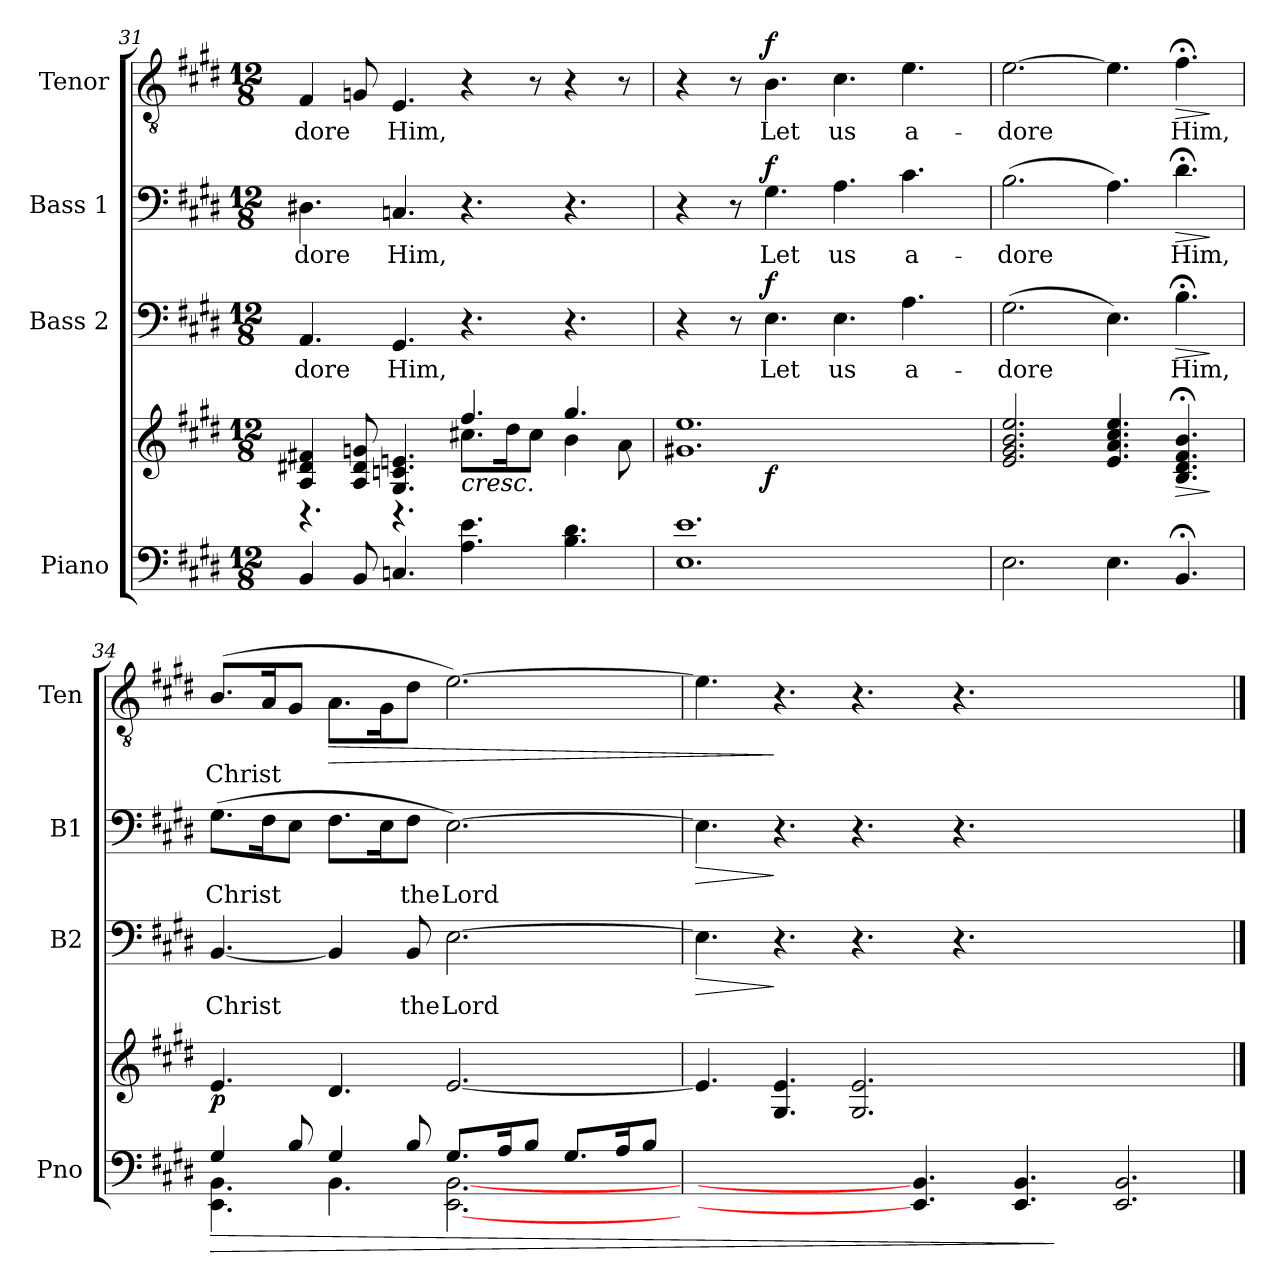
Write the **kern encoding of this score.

**kern	**kern	**dynam	**kern	**text	**dynam	**kern	**text	**dynam	**kern	**text	**dynam
*part4	*part4	*part4	*part3	*part3	*part3	*part2	*part2	*part2	*part1	*part1	*part1
*staff5	*staff4	*staff4/5	*staff3	*staff3	*staff3	*staff2	*staff2	*staff2	*staff1	*staff1	*staff1
*I"Piano	*	*	*I"Bass 2	*	*	*I"Bass 1	*	*	*I"Tenor	*	*
*I'Pno	*	*	*I'B2	*	*	*I'B1	*	*	*I'Ten	*	*
*clefF4	*clefG2	*	*clefF4	*	*	*clefF4	*	*	*clefGv2	*	*
*k[f#c#g#d#]	*k[f#c#g#d#]	*	*k[f#c#g#d#]	*	*	*k[f#c#g#d#]	*	*	*k[f#c#g#d#]	*	*
*E:	*E:	*	*E:	*	*	*E:	*	*	*E:	*	*
*M12/8	*M12/8	*	*M12/8	*	*	*M12/8	*	*	*M12/8	*	*
=31	=31	=31	=31	=31	=31	=31	=31	=31	=31	=31	=31
*	*^	*	*	*	*	*	*	*	*	*	*
4BB	4A 4d#X 4f#X	4.r	.	4.AA	dore	.	4.D#X	-dore	.	4F#	-dore	.
8BB	8A 8d# 8gn	.	.	.	.	.	.	.	.	8Gn	.	.
4.Cn	4.G# 4.cn 4.en	4.r	.	4.GG#	Him,	.	4.Cn	Him,	.	4.E	Him,	.
!	!	!	!LO:HP:b	!	!	!	!	!	!	!	!	!
4.A 4.e	4.ff#	8.cc#XL	<	4.r	.	.	4.r	.	.	4r	.	.
.	.	16dd#k	.	.	.	.	.	.	.	.	.	.
.	.	8cc#J	.	.	.	.	.	.	.	8r	.	.
4.B 4.d#	4.gg#	4b	.	4.r	.	.	4.r	.	.	4r	.	.
.	.	8a	.	.	.	.	.	.	.	8r	.	.
=32	=32	=32	=32	=32	=32	=32	=32	=32	=32	=32	=32	=32
1.E 1.e	1.g#X 1.ee	4.ryy	.	4r	.	.	4r	.	.	4r	.	.
.	.	.	.	8r	.	.	8r	.	.	8r	.	.
!	!	!	!LO:DY:b	!	!	!LO:DY:a	!	!	!LO:DY:a	!	!	!LO:DY:a
.	.	1ryy	f	4.E	Let	f	4.G#	Let	f	4.B	Let	f
.	.	.	.	4.E	us	.	4.A	us	.	4.c#	us	.
.	.	.	.	4.A	a-	.	4.c#	a-	.	4.e	a-	.
.	.	8ryy	.	.	.	.	.	.	.	.	.	.
.	.	.	[	.	.	.	.	.	.	.	.	.
*	*v	*v	*	*	*	*	*	*	*	*	*	*
=33	=33	=33	=33	=33	=33	=33	=33	=33	=33	=33	=33
2.E	2.e 2.g# 2.b 2.ee	.	(<2.G#	-dore	.	(<2.B	-dore	.	[2.e	-dore	.
4.E	4.e 4.a 4.cc# 4.ee	.	4.E)	.	.	4.A)	.	.	4.e]	.	.
!	!	!LO:HP:b	!	!	!LO:HP:b	!	!	!LO:HP:b	!	!	!LO:HP:b
4.BB;	4.B; 4.d#; 4.f#; 4.b;	>	4.B;	Him,	>	4.d#;	Him,	>	4.f#;	Him,	>
.	.	]	.	.	]	.	.	]	.	.	]
=34	=34	=34	=34	=34	=34	=34	=34	=34	=34	=34	=34
!	!	!LO:HP:b=2	!	!	!	!	!	!	!	!	!
*^	*	*	*	*	*	*	*	*	*	*	*
!	!	!	!LO:DY:n=1:b	!	!	!	!	!	!	!	!	!
4G#	4.EE 4.BB	4.e	> p	[4.BB	Christ	.	(<8.G#L	Christ	.	(<8.BL	Christ	.
.	.	.	.	.	.	.	16F#k	.	.	16Ak	.	.
8B	.	.	.	.	.	.	8EJ	.	.	8G#J	.	.
!	!	!	!	!	!	!	!	!	!	!	!	!LO:HP:b
4G#	4.BB	4.d#	.	4BB]	.	.	8.F#L	.	.	8.AL	.	>
.	.	.	.	.	.	.	16Ek	.	.	16G#k	.	.
8B	.	.	.	8BB	the	.	8F#J	the	.	8d#J	.	.
8.G#L	[2.EE [2.BB	[2.e	.	[2.E	Lord	.	[2.E)	Lord	.	[2.e)	.	.
16Ak	.	.	.	.	.	.	.	.	.	.	.	.
8BJ	.	.	.	.	.	.	.	.	.	.	.	.
8.G#L	.	.	.	.	.	.	.	.	.	.	.	.
16Ak	.	.	.	.	.	.	.	.	.	.	.	.
8BJ	.	.	.	.	.	.	.	.	.	.	.	.
*v	*v	*	*	*	*	*	*	*	*	*	*	*
=35	=35	=35	=35	=35	=35	=35	=35	=35	=35	=35	=35
!	!	!	!	!	!LO:HP:b	!	!	!LO:HP:b	!	!	!
1ryy	4.e]	.	4.E]	.	>	4.E]	.	>	4.e]	.	.
.	4.G# 4.e	.	4.r	.	]	4.r	.	]	4.r	.	]
.	2.G# 2.e	.	4.r	.	.	4.r	.	.	4.r	.	.
4.EE] 4.BB]	.	.	.	.	.	.	.	.	.	.	.
.	.	.	4.r	.	.	4.r	.	.	4.r	.	.
4.EE 4.BB	.	.	.	.	.	.	.	.	.	.	.
.	1ryy	]	1ryy	.	.	1ryy	.	.	1ryy	.	.
2.EE 2.BB	.	.	.	.	.	.	.	.	.	.	.
==	==	==	==	==	==	==	==	==	==	==	==
*-	*-	*-	*-	*-	*-	*-	*-	*-	*-	*-	*-
